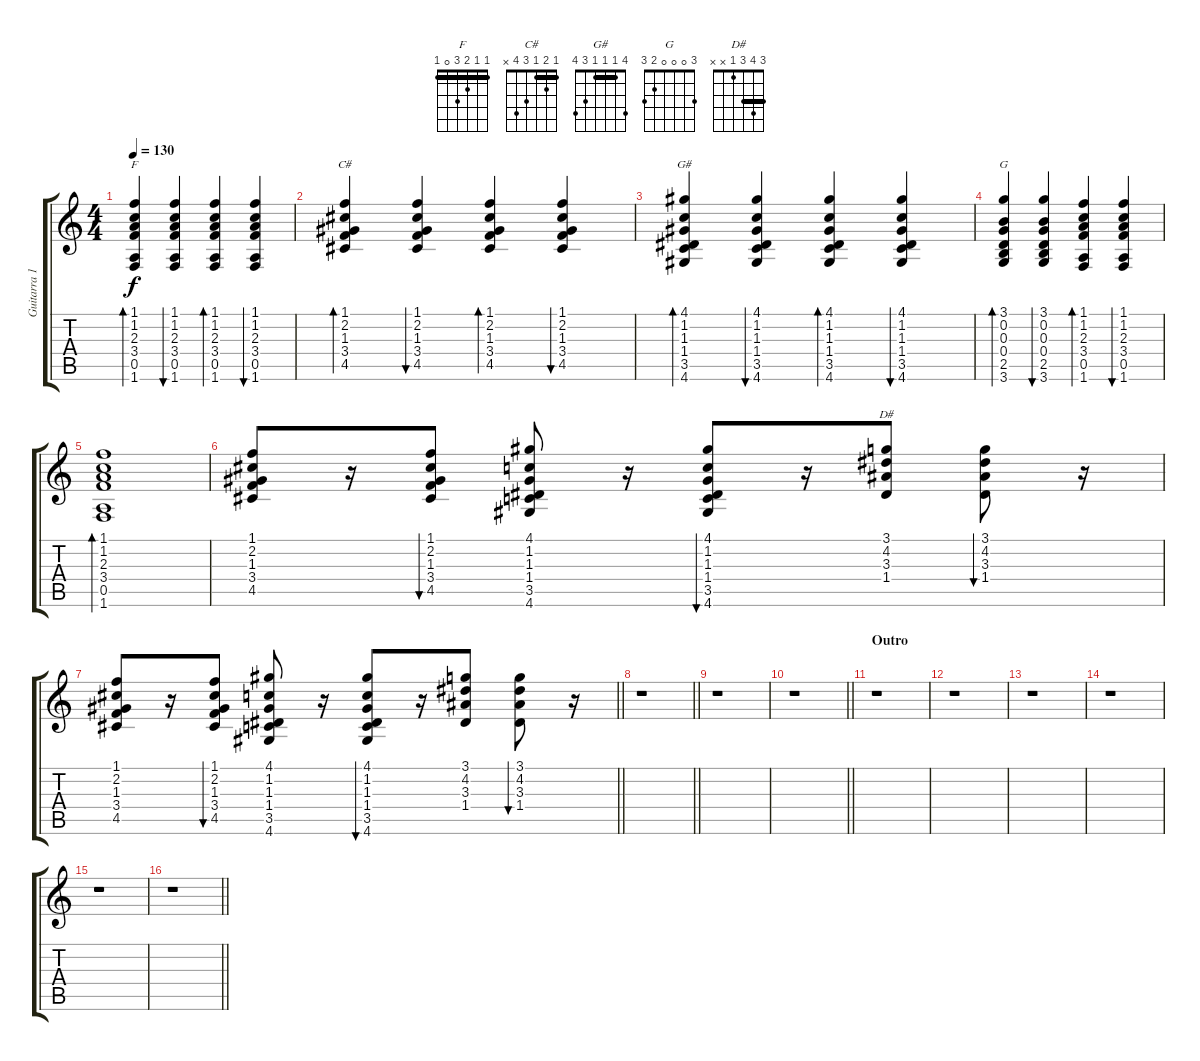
\track ("Guitarra 1" "Guitarra 1") {instrument distortionguitar}
\staff {score tabs}
\tuning (E4 B3 G3 D3 A2 E2) {hide}
\chord ("F" 1 1 2 3 0 1) {barre 1}
\chord ("C#" 1 2 1 3 4 x) {barre 1}
\chord ("G#" 4 1 1 1 3 4) {barre 1}
\chord ("G" 3 0 0 0 2 3)
\chord ("D#" 3 4 3 1 x x) {barre 3}
\ts (4 4)
\tempo 130
\clef g2
\ks c
(1.1 1.2 2.3 3.4 0.5 1.6).4{bd 60 ch "F" dy f} (1.1 1.2 2.3 3.4 0.5 1.6).4{bu 60} (1.1 1.2 2.3 3.4 0.5 1.6).4{bd 60} (1.1 1.2 2.3 3.4 0.5 1.6).4{bu 60} |
(1.1 2.2 1.3 3.4 4.5).4{bd 60 ch "C#"} (1.1 2.2 1.3 3.4 4.5).4{bu 60} (1.1 2.2 1.3 3.4 4.5).4{bd 60} (1.1 2.2 1.3 3.4 4.5).4{bu 60} |
(4.1 1.2 1.3 1.4 3.5 4.6).4{bd 60 ch "G#"} (4.1 1.2 1.3 1.4 3.5 4.6).4{bu 60} (4.1 1.2 1.3 1.4 3.5 4.6).4{bd 60} (4.1 1.2 1.3 1.4 3.5 4.6).4{bu 60} |
(3.1 0.2 0.3 0.4 2.5 3.6).4{bd 60 ch "G"} (3.1 0.2 0.3 0.4 2.5 3.6).4{bu 60} (1.1 1.2 2.3 3.4 0.5 1.6).4{bd 60} (1.1 1.2 2.3 3.4 0.5 1.6).4{bu 60} |
(1.1 1.2 2.3 3.4 0.5 1.6).1{bd 60} |
(1.1 2.2 1.3 3.4 4.5).8 r.16 (1.1 2.2 1.3 3.4 4.5).8{bu 60} (4.1 1.2 1.3 1.4 3.5 4.6).8 r.16 (4.1 1.2 1.3 1.4 3.5 4.6).8{bu 60} r.16 (3.1 4.2 3.3 1.4).8{ch "D#"} (3.1 4.2 3.3 1.4).8{bu 60} r.16 |
\barLineRight lightlight
(1.1 2.2 1.3 3.4 4.5).8 r.16 (1.1 2.2 1.3 3.4 4.5).8{bu 60} (4.1 1.2 1.3 1.4 3.5 4.6).8 r.16 (4.1 1.2 1.3 1.4 3.5 4.6).8{bu 60} r.16 (3.1 4.2 3.3 1.4).8 (3.1 4.2 3.3 1.4).8{bu 60} r.16 |
\barLineRight lightlight
r.1 |
r.1 |
\barLineRight lightlight
r.1 |
\section ("" "Outro")
r.1 |
r.1 |
r.1 |
r.1 |
r.1 |
\barLineRight lightlight
r.1
